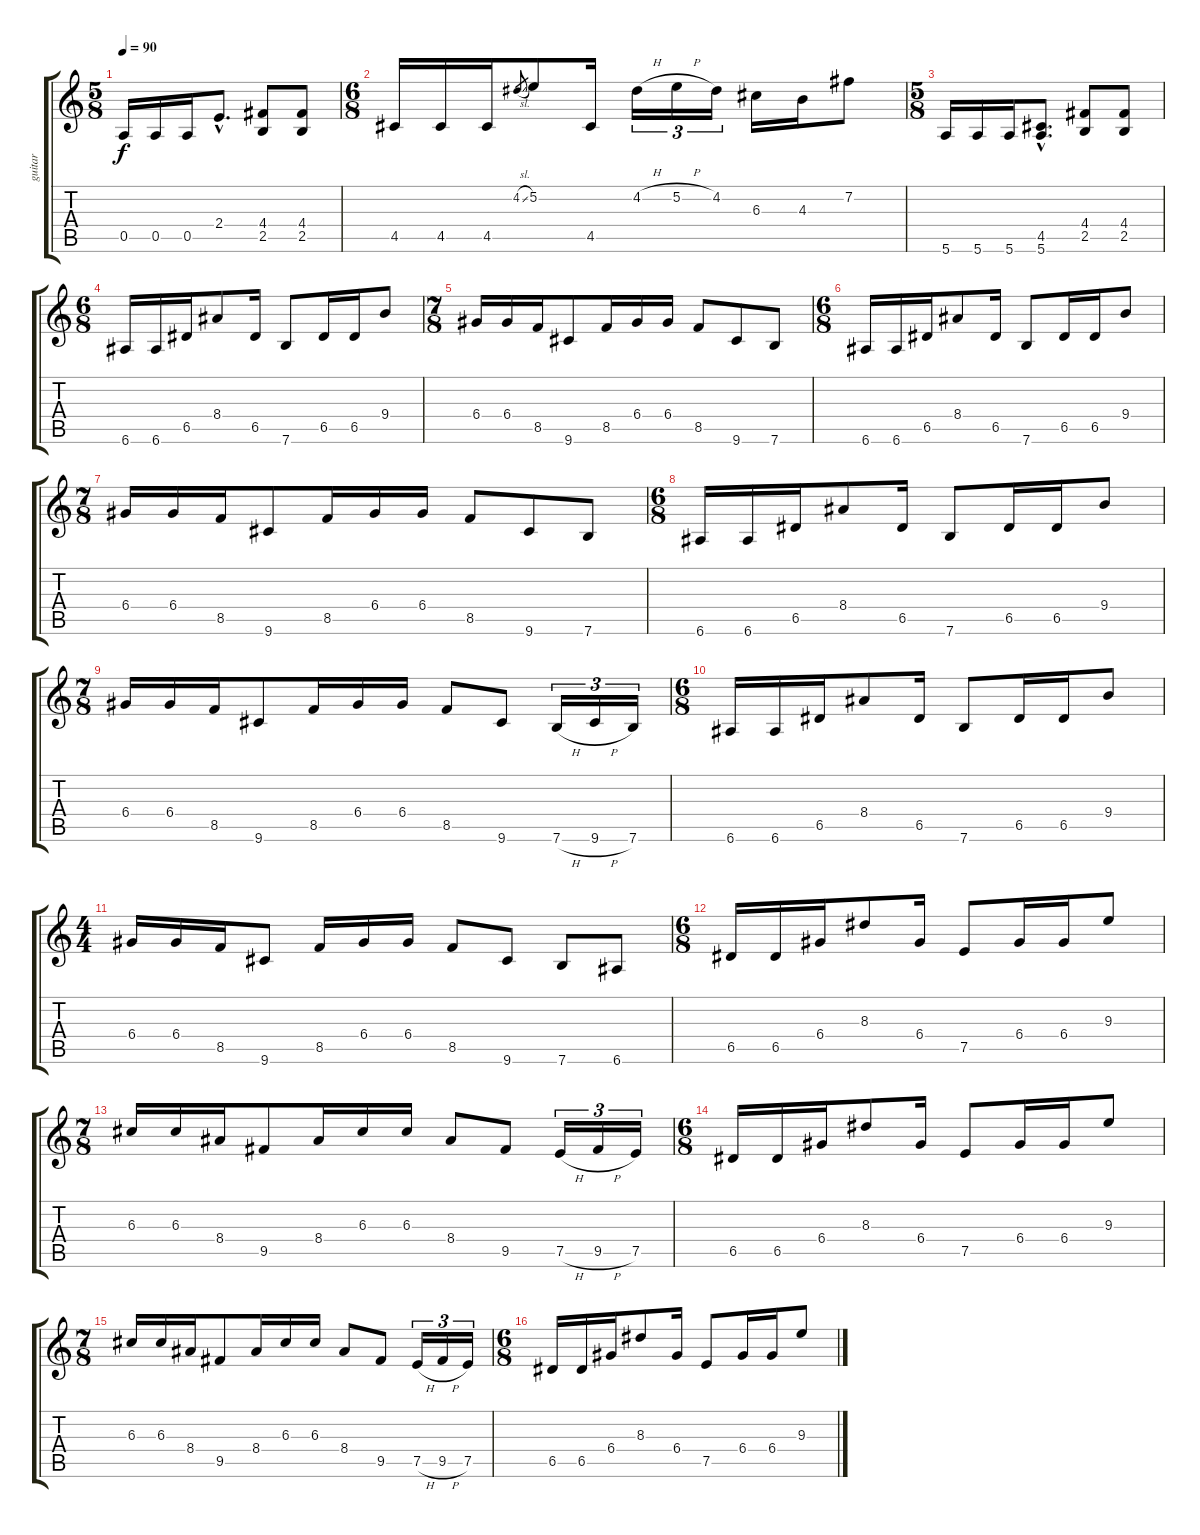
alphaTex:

\track ("guitar" "guitar") {instrument electricguitarclean}
\staff {score tabs}
\tuning (E4 B3 G3 D3 A2 E2) {hide}
\ts (5 8)
\tempo 90
\clef g2
\ks c
0.5.16{dy f} 0.5.16 0.5.16 2.4{hac}.8{d} (4.4 2.5).8 (4.4 2.5).8 |
\ts (6 8)
4.5.16 4.5.16 4.5.16 4.2{sl}.8{gr} 5.2.8 4.5.16 4.2{h}.16{tu (3 2)} 5.2{h}.16{tu (3 2)} 4.2.16{tu (3 2)} 6.3.16 4.3.16 7.2.8 |
\ts (5 8)
5.6.16 5.6.16 5.6.16 (4.5{hac} 5.6{hac}).8{d} (4.4 2.5).8 (4.4 2.5).8 |
\ts (6 8)
6.6.16 6.6.16 6.5.16 8.4.8 6.5.16 7.6.8 6.5.16 6.5.16 9.4.8 |
\ts (7 8)
6.4.16 6.4.16 8.5.16 9.6.8 8.5.16 6.4.16 6.4.16 8.5.8 9.6.8 7.6.8 |
\ts (6 8)
6.6.16 6.6.16 6.5.16 8.4.8 6.5.16 7.6.8 6.5.16 6.5.16 9.4.8 |
\ts (7 8)
6.4.16 6.4.16 8.5.16 9.6.8 8.5.16 6.4.16 6.4.16 8.5.8 9.6.8 7.6.8 |
\ts (6 8)
6.6.16 6.6.16 6.5.16 8.4.8 6.5.16 7.6.8 6.5.16 6.5.16 9.4.8 |
\ts (7 8)
6.4.16 6.4.16 8.5.16 9.6.8 8.5.16 6.4.16 6.4.16 8.5.8 9.6.8 7.6{h}.16{tu (3 2)} 9.6{h}.16{tu (3 2)} 7.6.16{tu (3 2)} |
\ts (6 8)
6.6.16 6.6.16 6.5.16 8.4.8 6.5.16 7.6.8 6.5.16 6.5.16 9.4.8 |
\ts (4 4)
6.4.16 6.4.16 8.5.16 9.6.8 8.5.16 6.4.16 6.4.16 8.5.8 9.6.8 7.6.8 6.6.8 |
\ts (6 8)
6.5.16 6.5.16 6.4.16 8.3.8 6.4.16 7.5.8 6.4.16 6.4.16 9.3.8 |
\ts (7 8)
6.3.16 6.3.16 8.4.16 9.5.8 8.4.16 6.3.16 6.3.16 8.4.8 9.5.8 7.5{h}.16{tu (3 2)} 9.5{h}.16{tu (3 2)} 7.5.16{tu (3 2)} |
\ts (6 8)
6.5.16 6.5.16 6.4.16 8.3.8 6.4.16 7.5.8 6.4.16 6.4.16 9.3.8 |
\ts (7 8)
6.3.16 6.3.16 8.4.16 9.5.8 8.4.16 6.3.16 6.3.16 8.4.8 9.5.8 7.5{h}.16{tu (3 2)} 9.5{h}.16{tu (3 2)} 7.5.16{tu (3 2)} |
\ts (6 8)
6.5.16 6.5.16 6.4.16 8.3.8 6.4.16 7.5.8 6.4.16 6.4.16 9.3.8
